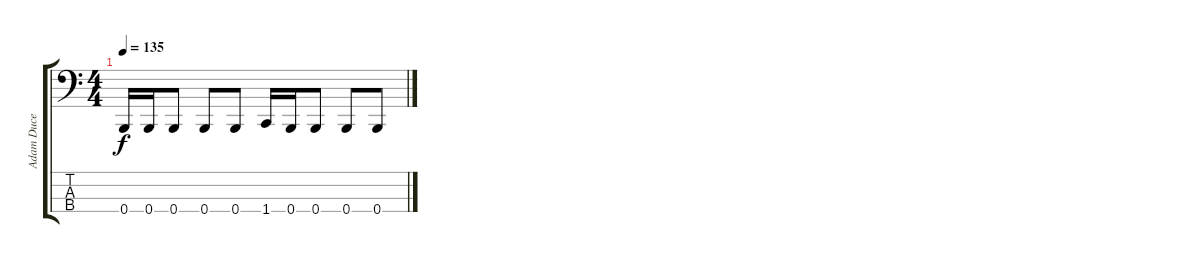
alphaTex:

\track ("Adam Duce" "Adam Duce") {instrument electricbasspick}
\staff {score tabs}
\tuning (E2 B1 Gb1 B0) {hide}
\ts (4 4)
\tempo 135
\clef f4
\ks c
0.4.16{dy f volume 0} 0.4.16 0.4.8 0.4.8 0.4.8 1.4.16 0.4.16 0.4.8 0.4.8 0.4.8
